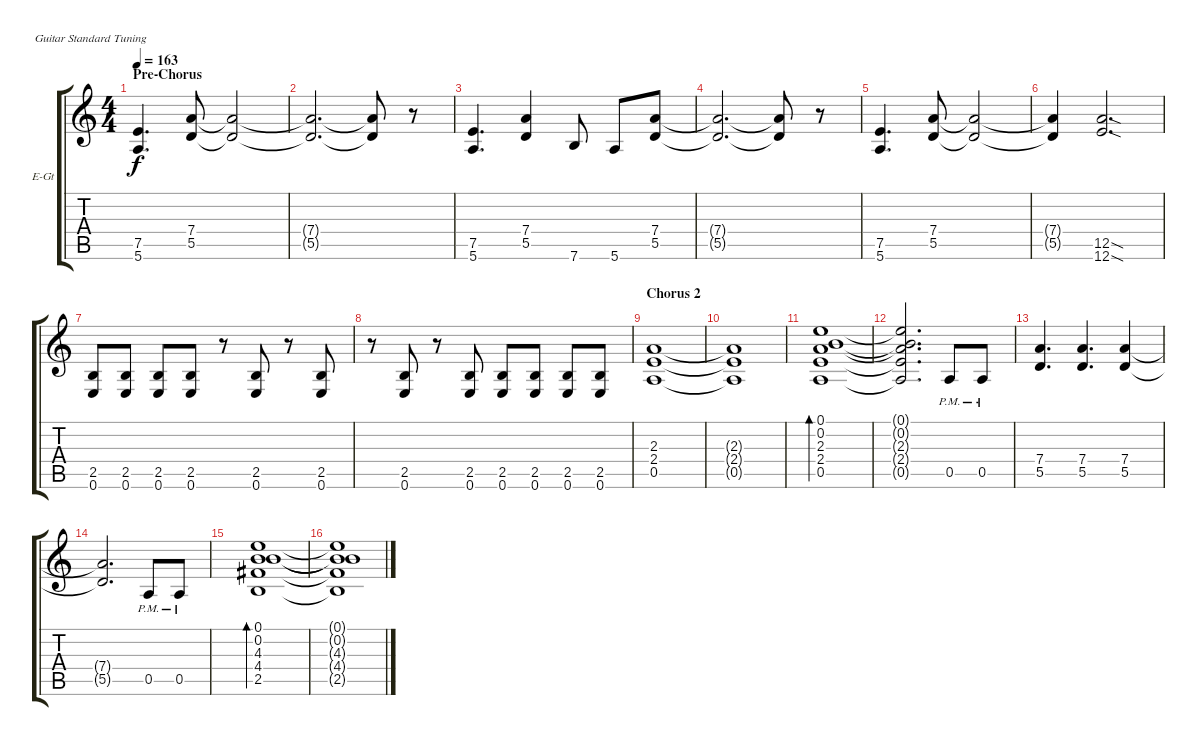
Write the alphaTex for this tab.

\bracketExtendMode groupsimilarinstruments
\firstSystemTrackNameOrientation horizontal
\otherSystemsTrackNameOrientation horizontal
\track ("Lead Guitar" "E-Gt") {instrument distortionguitar}
\staff {score tabs}
\tuning (E4 B3 G3 D3 A2 E2)
\ts (4 4)
\section ("" "Pre-Chorus")
\tempo 163
\clef g2
\ks c
(7.5 5.6).4{d dy f} (7.4 5.5).8 (7.4{t} 5.5{t}).2 |
(7.4{t} 5.5{t}).2{d} (7.4{t} 5.5{t}).8 r.8 |
(7.5 5.6).4{d} (7.4 5.5).4 7.6.8 5.6.8 (7.4 5.5).8 |
(7.4{t} 5.5{t}).2{d} (7.4{t} 5.5{t}).8 r.8 |
(7.5 5.6).4{d} (7.4 5.5).8 (7.4{t} 5.5{t}).2 |
(7.4{t} 5.5{t}).4 (12.5{sod} 12.6{sod}).2{d} |
(2.5 0.6).8 (2.5 0.6).8 (2.5 0.6).8 (2.5 0.6).8 r.8 (2.5 0.6).8 r.8 (2.5 0.6).8 |
r.8 (2.5 0.6).8 r.8 (2.5 0.6).8 (2.5 0.6).8 (2.5 0.6).8 (2.5 0.6).8 (2.5 0.6).8 |
\section ("" "Chorus 2")
(2.3 2.4 0.5).1 |
(2.3{t} 2.4{t} 0.5{t}).1 |
(0.1 0.2 2.3 2.4 0.5).1{bd 60} |
(0.1{t} 0.2{t} 2.3{t} 2.4{t} 0.5{t}).2{d} 0.5{pm}.8 0.5{pm}.8 |
(7.4 5.5).4{d} (7.4 5.5).4{d} (7.4 5.5).4 |
(7.4{t} 5.5{t}).2{d} 0.5{pm}.8 0.5{pm}.8 |
(0.1 0.2 4.3 4.4 2.5).1{bd 60} |
(0.1{t} 0.2{t} 4.3{t} 4.4{t} 2.5{t}).1
